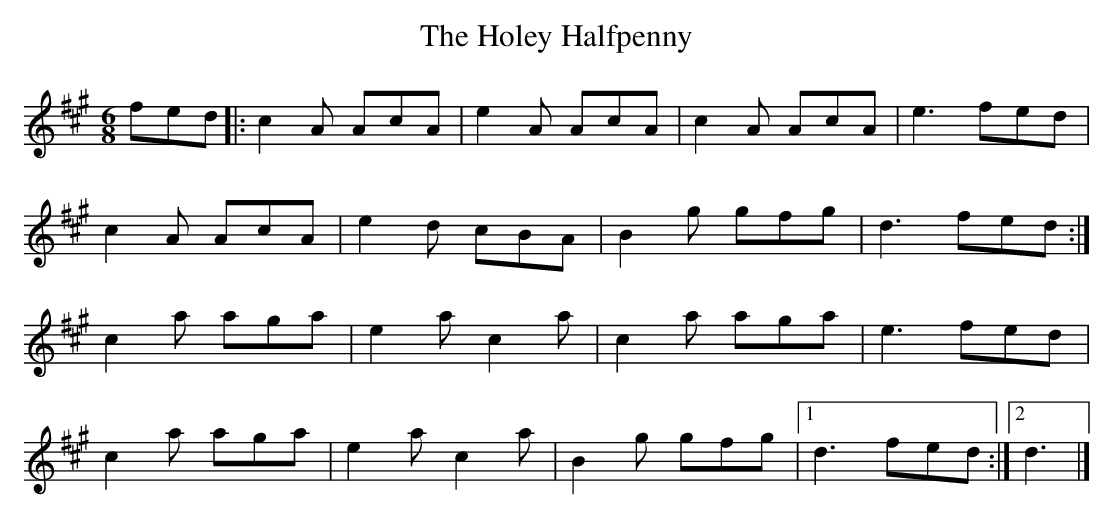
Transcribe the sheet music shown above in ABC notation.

X:1
T:The Holey Halfpenny
M:6/8
L:1/8
K:A
fed|:c2A AcA|e2A AcA|c2A AcA|e3 fed|
c2A AcA|e2d cBA|B2g gfg|d3 fed:|]
c2a aga|e2a c2a|c2a aga|e3 fed|
c2a aga|e2a c2a|B2g gfg|[1 d3 fed:|][2 d3|]
